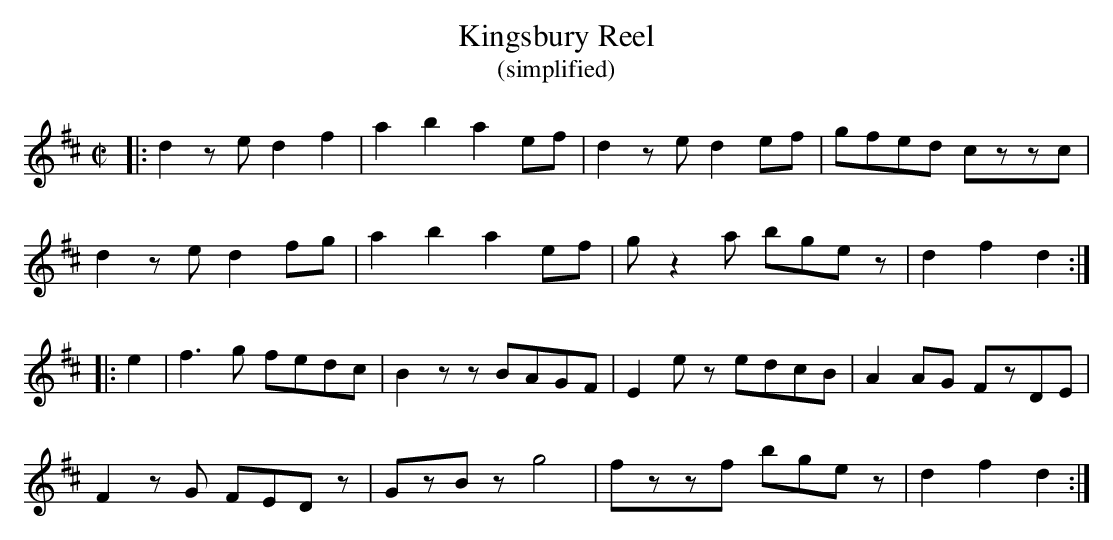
X:1
T:Kingsbury Reel
T:(simplified)
M:C|
L:1/8
K:D
|: d2ze d2f2 | a2b2 a2ef | d2ze d2ef | gfed czzc |
d2ze d2fg | a2b2 a2ef | gz2a bgez | d2f2d2 :|
|: e2 | f3g fedc | B2zz BAGF | E2ez edcB | A2AG FzDE |
F2zG FEDz | GzBz g4 | fzzf bgez | d2f2d2 :|
